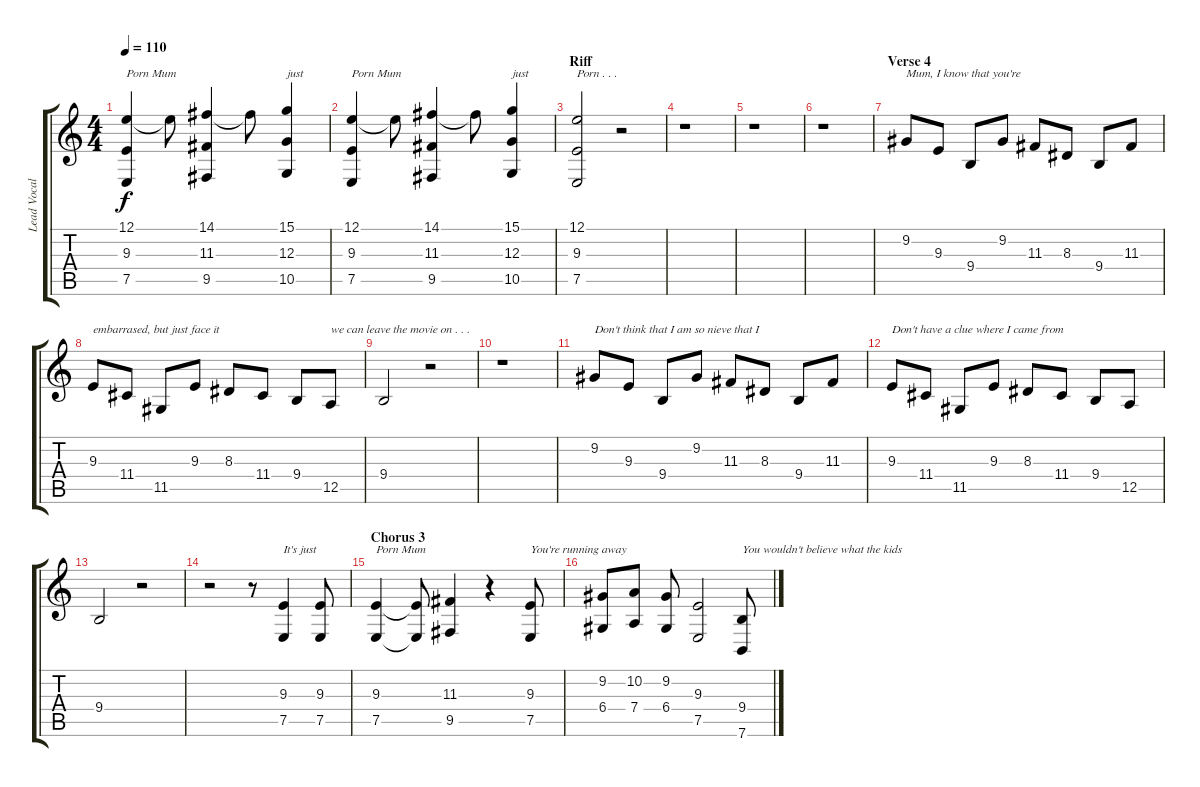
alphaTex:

\track ("Lead Vocals" "Lead Vocal") {instrument clarinet}
\staff {score tabs}
\tuning (E4 B3 G3 D3 A2 E2) {hide}
\ts (4 4)
\tempo 110
\clef g2
\ks c
(12.1 9.3 7.5).4{txt "Porn Mum" dy f} 12.1{t}.8 (14.1 11.3 9.5).4 14.1{t}.8 (15.1 12.3 10.5).4{txt "just"} |
(12.1 9.3 7.5).4{txt "Porn Mum"} 12.1{t}.8 (14.1 11.3 9.5).4 14.1{t}.8 (15.1 12.3 10.5).4{txt "just"} |
\section ("" "Riff")
(12.1 9.3 7.5).2{txt "Porn . . ."} r.2 |
r.1 |
r.1 |
r.1 |
\section ("" "Verse 4")
9.2.8{txt "Mum, I know that you're"} 9.3.8 9.4.8 9.2.8 11.3.8 8.3.8 9.4.8 11.3.8 |
9.3.8{txt "embarrased, but just face it"} 11.4.8 11.5.8 9.3.8 8.3.8 11.4.8 9.4.8 12.5.8{txt "we can leave the movie on . . ."} |
9.4.2 r.2 |
r.1 |
9.2.8{txt "Don't think that I am so nieve that I"} 9.3.8 9.4.8 9.2.8 11.3.8 8.3.8 9.4.8 11.3.8 |
9.3.8{txt "Don't have a clue where I came from"} 11.4.8 11.5.8 9.3.8 8.3.8 11.4.8 9.4.8 12.5.8 |
9.4.2 r.2 |
r.2 r.8 (9.3 7.5).4{txt "It's just"} (9.3 7.5).8 |
\section ("" "Chorus 3")
(9.3 7.5).4{txt "Porn Mum"} (9.3{t} 7.5{t}).8 (11.3 9.5).4 r.4 (9.3 7.5).8{txt "You're running away"} |
(9.2 6.4).8 (10.2 7.4).8 (9.2 6.4).8 (9.3 7.5).2 (9.4 7.6).8{txt "You wouldn't believe what the kids"}
